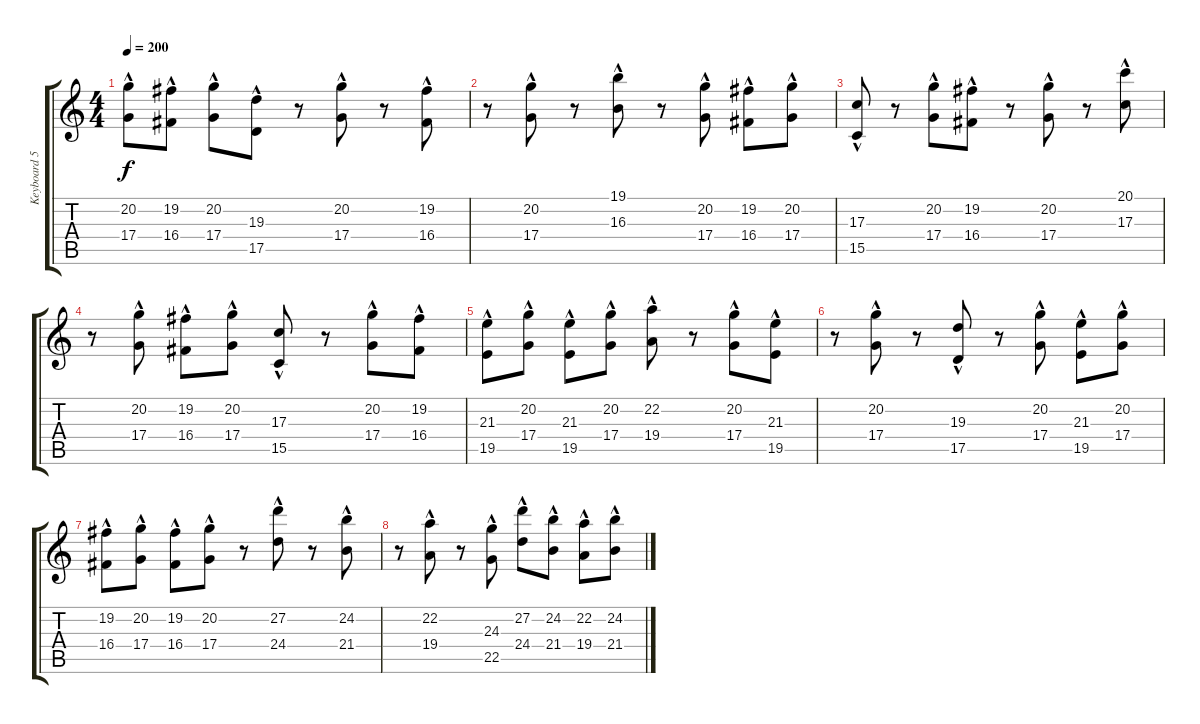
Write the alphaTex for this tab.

\track ("Keyboard 5" "Keyboard 5") {instrument synthbrass1}
\staff {score tabs}
\tuning (E4 B3 G3 D3 A2 E2) {hide}
\ts (4 4)
\tempo 200
\clef g2
\ks c
(20.2{hac} 17.4{hac}).8{dy f} (19.2{hac} 16.4{hac}).8 (20.2{hac} 17.4{hac}).8 (19.3{hac} 17.5{hac}).8 r.8 (20.2{hac} 17.4{hac}).8 r.8 (19.2{hac} 16.4{hac}).8 |
r.8 (20.2{hac} 17.4{hac}).8 r.8 (19.1{hac} 16.3{hac}).8 r.8 (20.2{hac} 17.4{hac}).8 (19.2{hac} 16.4{hac}).8 (20.2{hac} 17.4{hac}).8 |
(17.3{hac} 15.5{hac}).8 r.8 (20.2{hac} 17.4{hac}).8 (19.2{hac} 16.4{hac}).8 r.8 (20.2{hac} 17.4{hac}).8 r.8 (20.1{hac} 17.3{hac}).8 |
r.8 (20.2{hac} 17.4{hac}).8 (19.2{hac} 16.4{hac}).8 (20.2{hac} 17.4{hac}).8 (17.3{hac} 15.5{hac}).8 r.8 (20.2{hac} 17.4{hac}).8 (19.2{hac} 16.4{hac}).8 |
(21.3{hac} 19.5).8 (20.2{hac} 17.4).8 (21.3{hac} 19.5).8 (20.2{hac} 17.4).8 (22.2{hac} 19.4).8 r.8 (20.2{hac} 17.4).8 (21.3{hac} 19.5).8 |
r.8 (20.2{hac} 17.4).8 r.8 (19.3{hac} 17.5).8 r.8 (20.2{hac} 17.4).8 (21.3{hac} 19.5).8 (20.2{hac} 17.4).8 |
(19.2{hac} 16.4).8 (20.2{hac} 17.4).8 (19.2{hac} 16.4).8 (20.2{hac} 17.4).8 r.8 (27.2{hac} 24.4).8 r.8 (24.2{hac} 21.4).8 |
r.8 (22.2{hac} 19.4).8 r.8 (24.3{hac} 22.5).8 (27.2{hac} 24.4).8 (24.2{hac} 21.4).8 (22.2{hac} 19.4).8 (24.2{hac} 21.4).8
